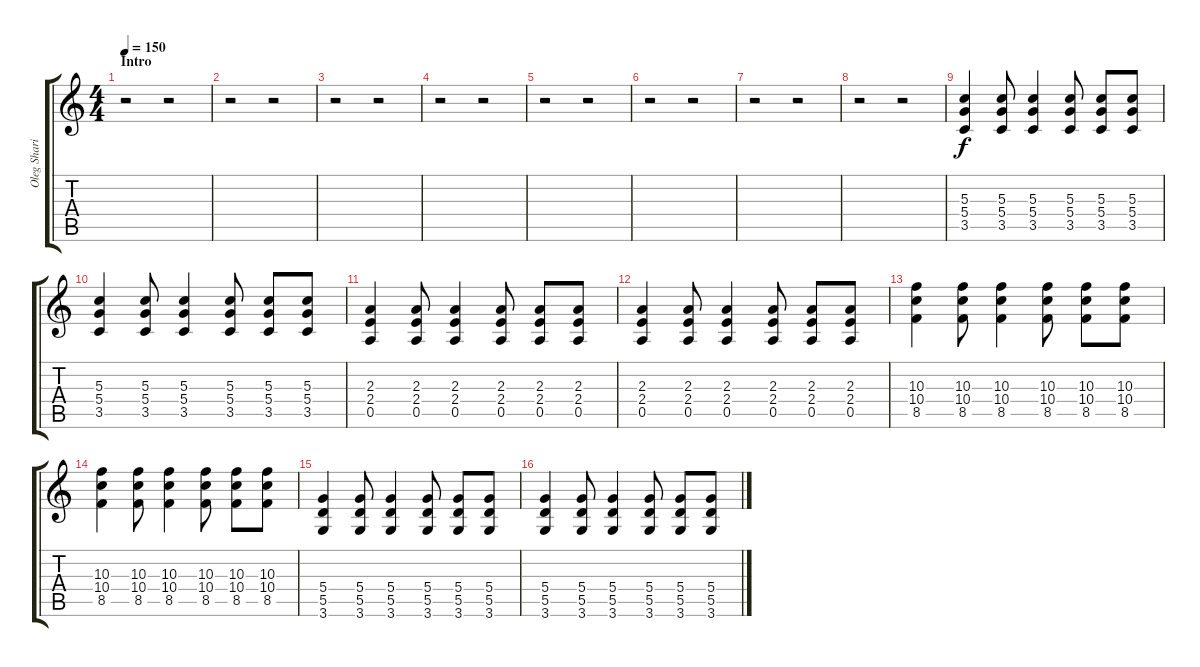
\track ("Oleg Sharikov" "Oleg Shari") {instrument overdrivenguitar}
\staff {score tabs}
\tuning (E4 B3 G3 D3 A2 E2) {hide}
\ts (4 4)
\section ("" "Intro")
\tempo 150
\clef g2
\ks c
r.2{dy f instrument overdrivenguitar} r.2 |
r.2 r.2 |
r.2 r.2 |
r.2 r.2 |
r.2 r.2 |
r.2 r.2 |
r.2 r.2 |
r.2 r.2 |
(5.3 5.4 3.5).4 (5.3 5.4 3.5).8 (5.3 5.4 3.5).4 (5.3 5.4 3.5).8 (5.3 5.4 3.5).8 (5.3 5.4 3.5).8 |
(5.3 5.4 3.5).4 (5.3 5.4 3.5).8 (5.3 5.4 3.5).4 (5.3 5.4 3.5).8 (5.3 5.4 3.5).8 (5.3 5.4 3.5).8 |
(2.3 2.4 0.5).4 (2.3 2.4 0.5).8 (2.3 2.4 0.5).4 (2.3 2.4 0.5).8 (2.3 2.4 0.5).8 (2.3 2.4 0.5).8 |
(2.3 2.4 0.5).4 (2.3 2.4 0.5).8 (2.3 2.4 0.5).4 (2.3 2.4 0.5).8 (2.3 2.4 0.5).8 (2.3 2.4 0.5).8 |
(10.3 10.4 8.5).4 (10.3 10.4 8.5).8 (10.3 10.4 8.5).4 (10.3 10.4 8.5).8 (10.3 10.4 8.5).8 (10.3 10.4 8.5).8 |
(10.3 10.4 8.5).4 (10.3 10.4 8.5).8 (10.3 10.4 8.5).4 (10.3 10.4 8.5).8 (10.3 10.4 8.5).8 (10.3 10.4 8.5).8 |
(5.4 5.5 3.6).4 (5.4 5.5 3.6).8 (5.4 5.5 3.6).4 (5.4 5.5 3.6).8 (5.4 5.5 3.6).8 (5.4 5.5 3.6).8 |
(5.4 5.5 3.6).4 (5.4 5.5 3.6).8 (5.4 5.5 3.6).4 (5.4 5.5 3.6).8 (5.4 5.5 3.6).8 (5.4 5.5 3.6).8
